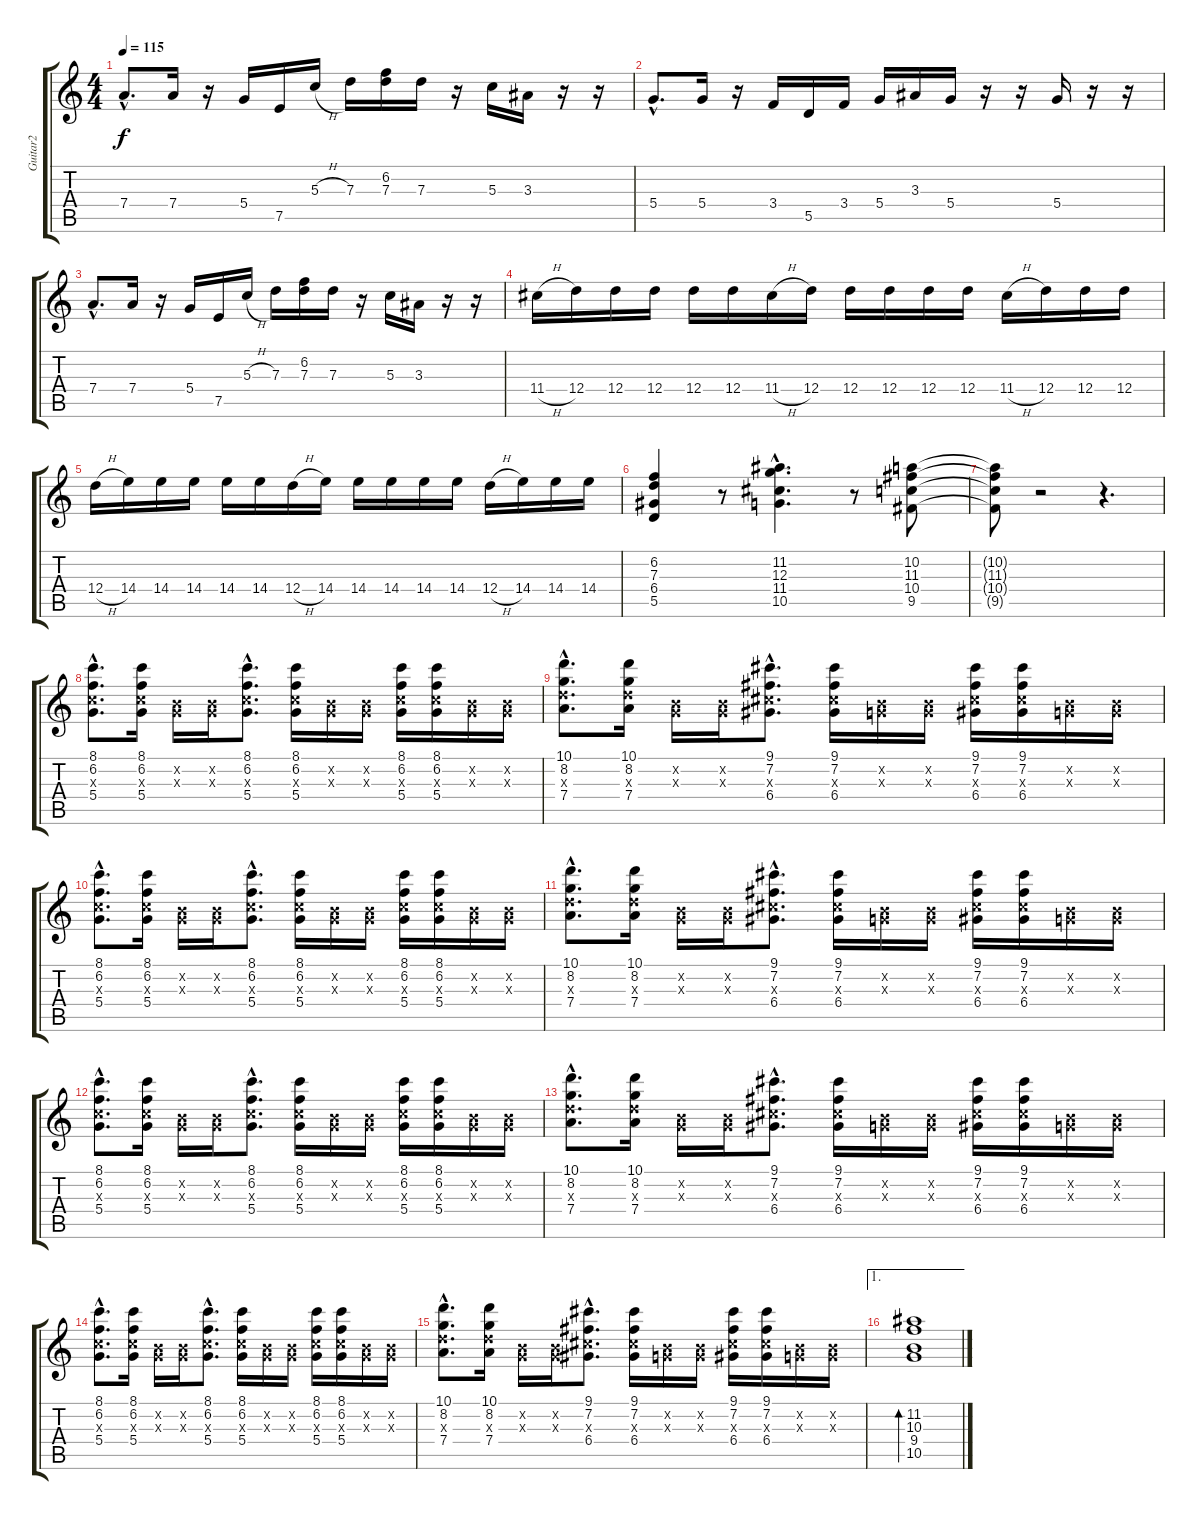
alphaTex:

\track ("Guitar2" "Guitar2") {instrument overdrivenguitar}
\staff {score tabs}
\tuning (E4 B3 G3 D3 A2 E2) {hide}
\ts (4 4)
\tempo 115
\clef g2
\ks c
7.4{hac}.8{d dy f} 7.4.16 r.16 5.4.16 7.5.16 5.3{h}.16 7.3.16 (6.2 7.3).16 7.3.16 r.16 5.3.16 3.3.16 r.16 r.16 |
5.4{hac}.8{d} 5.4.16 r.16 3.4.16 5.5.16 3.4.16 5.4.16 3.3.16 5.4.16 r.16 r.16 5.4.16 r.16 r.16 |
7.4{hac}.8{d} 7.4.16 r.16 5.4.16 7.5.16 5.3{h}.16 7.3.16 (6.2 7.3).16 7.3.16 r.16 5.3.16 3.3.16 r.16 r.16 |
11.4{h}.16 12.4.16 12.4.16 12.4.16 12.4.16 12.4.16 11.4{h}.16 12.4.16 12.4.16 12.4.16 12.4.16 12.4.16 11.4{h}.16 12.4.16 12.4.16 12.4.16 |
12.4{h}.16 14.4.16 14.4.16 14.4.16 14.4.16 14.4.16 12.4{h}.16 14.4.16 14.4.16 14.4.16 14.4.16 14.4.16 12.4{h}.16 14.4.16 14.4.16 14.4.16 |
(6.2 7.3 6.4 5.5).4 r.8 (11.2{hac} 12.3{hac} 11.4{hac} 10.5{hac}).4{d} r.8 (10.2 11.3 10.4 9.5).8 |
(10.2{t} 11.3{t} 10.4{t} 9.5{t}).8 r.2 r.4{d} |
(8.1{hac} 6.2{hac} 5.3{hac x} 5.4{hac}).8{d} (8.1 6.2 5.3{x} 5.4).16 (0.2{x} 0.3{x}).16 (0.2{x} 0.3{x}).16 (8.1{hac} 6.2{hac} 5.3{hac x} 5.4{hac}).8{d} (8.1 6.2 5.3{x} 5.4).16 (0.2{x} 0.3{x}).16 (0.2{x} 0.3{x}).16 (8.1 6.2 5.3{x} 5.4).16 (8.1 6.2 5.3{x} 5.4).16 (0.2{x} 0.3{x}).16 (0.2{x} 0.3{x}).16 |
(10.1{hac} 8.2{hac} 7.3{hac x} 7.4{hac}).8{d} (10.1 8.2 7.3{x} 7.4).16 (0.2{x} 0.3{x}).16 (0.2{x} 0.3{x}).16 (9.1{hac} 7.2{hac} 6.3{hac x} 6.4{hac}).8{d} (9.1 7.2 6.3{x} 6.4).16 (0.2{x} 0.3{x}).16 (0.2{x} 0.3{x}).16 (9.1 7.2 6.3{x} 6.4).16 (9.1 7.2 6.3{x} 6.4).16 (0.2{x} 0.3{x}).16 (0.2{x} 0.3{x}).16 |
(8.1{hac} 6.2{hac} 5.3{hac x} 5.4{hac}).8{d} (8.1 6.2 5.3{x} 5.4).16 (0.2{x} 0.3{x}).16 (0.2{x} 0.3{x}).16 (8.1{hac} 6.2{hac} 5.3{hac x} 5.4{hac}).8{d} (8.1 6.2 5.3{x} 5.4).16 (0.2{x} 0.3{x}).16 (0.2{x} 0.3{x}).16 (8.1 6.2 5.3{x} 5.4).16 (8.1 6.2 5.3{x} 5.4).16 (0.2{x} 0.3{x}).16 (0.2{x} 0.3{x}).16 |
(10.1{hac} 8.2{hac} 7.3{hac x} 7.4{hac}).8{d} (10.1 8.2 7.3{x} 7.4).16 (0.2{x} 0.3{x}).16 (0.2{x} 0.3{x}).16 (9.1{hac} 7.2{hac} 6.3{hac x} 6.4{hac}).8{d} (9.1 7.2 6.3{x} 6.4).16 (0.2{x} 0.3{x}).16 (0.2{x} 0.3{x}).16 (9.1 7.2 6.3{x} 6.4).16 (9.1 7.2 6.3{x} 6.4).16 (0.2{x} 0.3{x}).16 (0.2{x} 0.3{x}).16 |
(8.1{hac} 6.2{hac} 5.3{hac x} 5.4{hac}).8{d} (8.1 6.2 5.3{x} 5.4).16 (0.2{x} 0.3{x}).16 (0.2{x} 0.3{x}).16 (8.1{hac} 6.2{hac} 5.3{hac x} 5.4{hac}).8{d} (8.1 6.2 5.3{x} 5.4).16 (0.2{x} 0.3{x}).16 (0.2{x} 0.3{x}).16 (8.1 6.2 5.3{x} 5.4).16 (8.1 6.2 5.3{x} 5.4).16 (0.2{x} 0.3{x}).16 (0.2{x} 0.3{x}).16 |
(10.1{hac} 8.2{hac} 7.3{hac x} 7.4{hac}).8{d} (10.1 8.2 7.3{x} 7.4).16 (0.2{x} 0.3{x}).16 (0.2{x} 0.3{x}).16 (9.1{hac} 7.2{hac} 6.3{hac x} 6.4{hac}).8{d} (9.1 7.2 6.3{x} 6.4).16 (0.2{x} 0.3{x}).16 (0.2{x} 0.3{x}).16 (9.1 7.2 6.3{x} 6.4).16 (9.1 7.2 6.3{x} 6.4).16 (0.2{x} 0.3{x}).16 (0.2{x} 0.3{x}).16 |
(8.1{hac} 6.2{hac} 5.3{hac x} 5.4{hac}).8{d} (8.1 6.2 5.3{x} 5.4).16 (0.2{x} 0.3{x}).16 (0.2{x} 0.3{x}).16 (8.1{hac} 6.2{hac} 5.3{hac x} 5.4{hac}).8{d} (8.1 6.2 5.3{x} 5.4).16 (0.2{x} 0.3{x}).16 (0.2{x} 0.3{x}).16 (8.1 6.2 5.3{x} 5.4).16 (8.1 6.2 5.3{x} 5.4).16 (0.2{x} 0.3{x}).16 (0.2{x} 0.3{x}).16 |
(10.1{hac} 8.2{hac} 7.3{hac x} 7.4{hac}).8{d} (10.1 8.2 7.3{x} 7.4).16 (0.2{x} 0.3{x}).16 (0.2{x} 0.3{x}).16 (9.1{hac} 7.2{hac} 6.3{hac x} 6.4{hac}).8{d} (9.1 7.2 6.3{x} 6.4).16 (0.2{x} 0.3{x}).16 (0.2{x} 0.3{x}).16 (9.1 7.2 6.3{x} 6.4).16 (9.1 7.2 6.3{x} 6.4).16 (0.2{x} 0.3{x}).16 (0.2{x} 0.3{x}).16 |
\ae 1
(11.2 10.3 9.4 10.5).1{bd 240}
